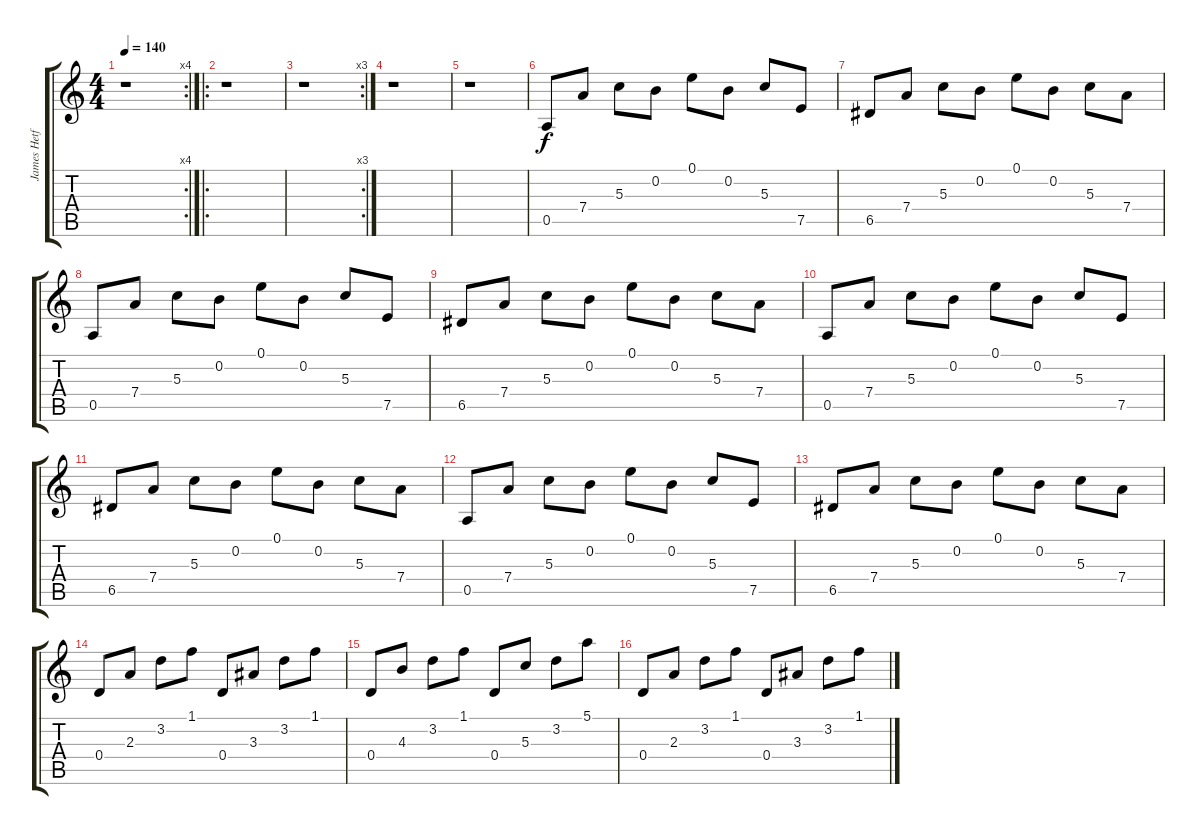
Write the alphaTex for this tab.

\track ("James Hetfield  (Melody Dist)" "James Hetf") {instrument distortionguitar}
\staff {score tabs}
\tuning (E4 B3 G3 D3 A2 E2) {hide}
\rc 4
\ts (4 4)
\tempo 140
\clef g2
\ks c
r.1{dy f} |
\ro
r.1 |
\rc 3
r.1 |
r.1 |
r.1 |
0.5.8 7.4.8 5.3.8 0.2.8 0.1.8 0.2.8 5.3.8 7.5.8 |
6.5.8 7.4.8 5.3.8 0.2.8 0.1.8 0.2.8 5.3.8 7.4.8 |
0.5.8 7.4.8 5.3.8 0.2.8 0.1.8 0.2.8 5.3.8 7.5.8 |
6.5.8 7.4.8 5.3.8 0.2.8 0.1.8 0.2.8 5.3.8 7.4.8 |
0.5.8 7.4.8 5.3.8 0.2.8 0.1.8 0.2.8 5.3.8 7.5.8 |
6.5.8 7.4.8 5.3.8 0.2.8 0.1.8 0.2.8 5.3.8 7.4.8 |
0.5.8 7.4.8 5.3.8 0.2.8 0.1.8 0.2.8 5.3.8 7.5.8 |
6.5.8 7.4.8 5.3.8 0.2.8 0.1.8 0.2.8 5.3.8 7.4.8 |
0.4.8 2.3.8 3.2.8 1.1.8 0.4.8 3.3.8 3.2.8 1.1.8 |
0.4.8 4.3.8 3.2.8 1.1.8 0.4.8 5.3.8 3.2.8 5.1.8 |
0.4.8 2.3.8 3.2.8 1.1.8 0.4.8 3.3.8 3.2.8 1.1.8
